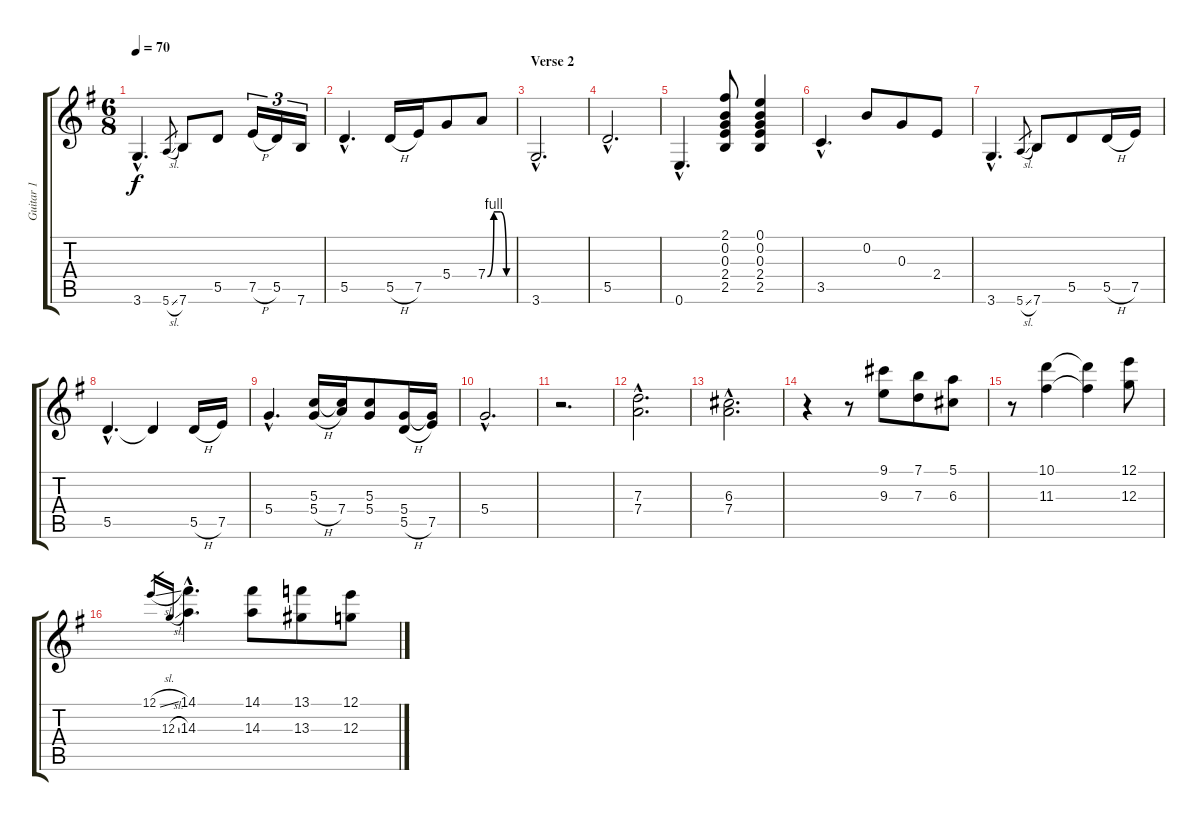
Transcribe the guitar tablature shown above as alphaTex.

\track ("Guitar 1" "Guitar 1") {instrument overdrivenguitar}
\staff {score tabs}
\tuning (E4 B3 G3 D3 A2 E2) {hide}
\ts (6 8)
\tempo 70
\clef g2
\ks g
3.6{hac}.4{d dy f} 5.6{sl}.8{gr} 7.6.8 5.5.8 7.5{h}.16{tu (3 2)} 5.5.16{tu (3 2)} 7.6.16{tu (3 2)} |
5.5{hac}.4{d} 5.5{h}.16 7.5.16 5.4.8 7.4{be (custom 0 0 15 4 30 4 45 0 60 0)}.8 |
\section ("" "Verse 2")
3.6{hac}.2{d} |
5.5{hac}.2{d} |
0.6{hac}.4{d} (2.1 0.2 0.3 2.4 2.5).8 (0.1 0.2 0.3 2.4 2.5).4 |
3.5{hac}.4{d} 0.2.8 0.3.8 2.4.8 |
3.6{hac}.4{d} 5.6{sl}.8{gr} 7.6.8 5.5.8 5.5{h}.16 7.5.16 |
5.5{hac}.4{d} 5.5{t}.4 5.5{h}.16 7.5.16 |
5.4{hac}.4{d} (5.3 5.4{h}).16 (5.3{t} 7.4).16 (5.3 5.4).8 (5.4 5.5{h}).16 (5.4{t} 7.5).16 |
5.4{hac}.2{d} |
r.2{d} |
(7.3{hac} 7.4{hac}).2{d} |
(6.3{hac} 7.4{hac}).2{d} |
r.4 r.8 (9.1 9.3).8 (7.1 7.3).8 (5.1 6.3).8 |
r.8 (10.1 11.3).4 (10.1{t} 11.3{t}).4 (12.1 12.3).8 |
12.1{sl}.16{gr} 12.3{sl}.16{gr} (14.1{hac} 14.3{hac}).4{d} (14.1 14.3).8 (13.1 13.3).8 (12.1 12.3).8
